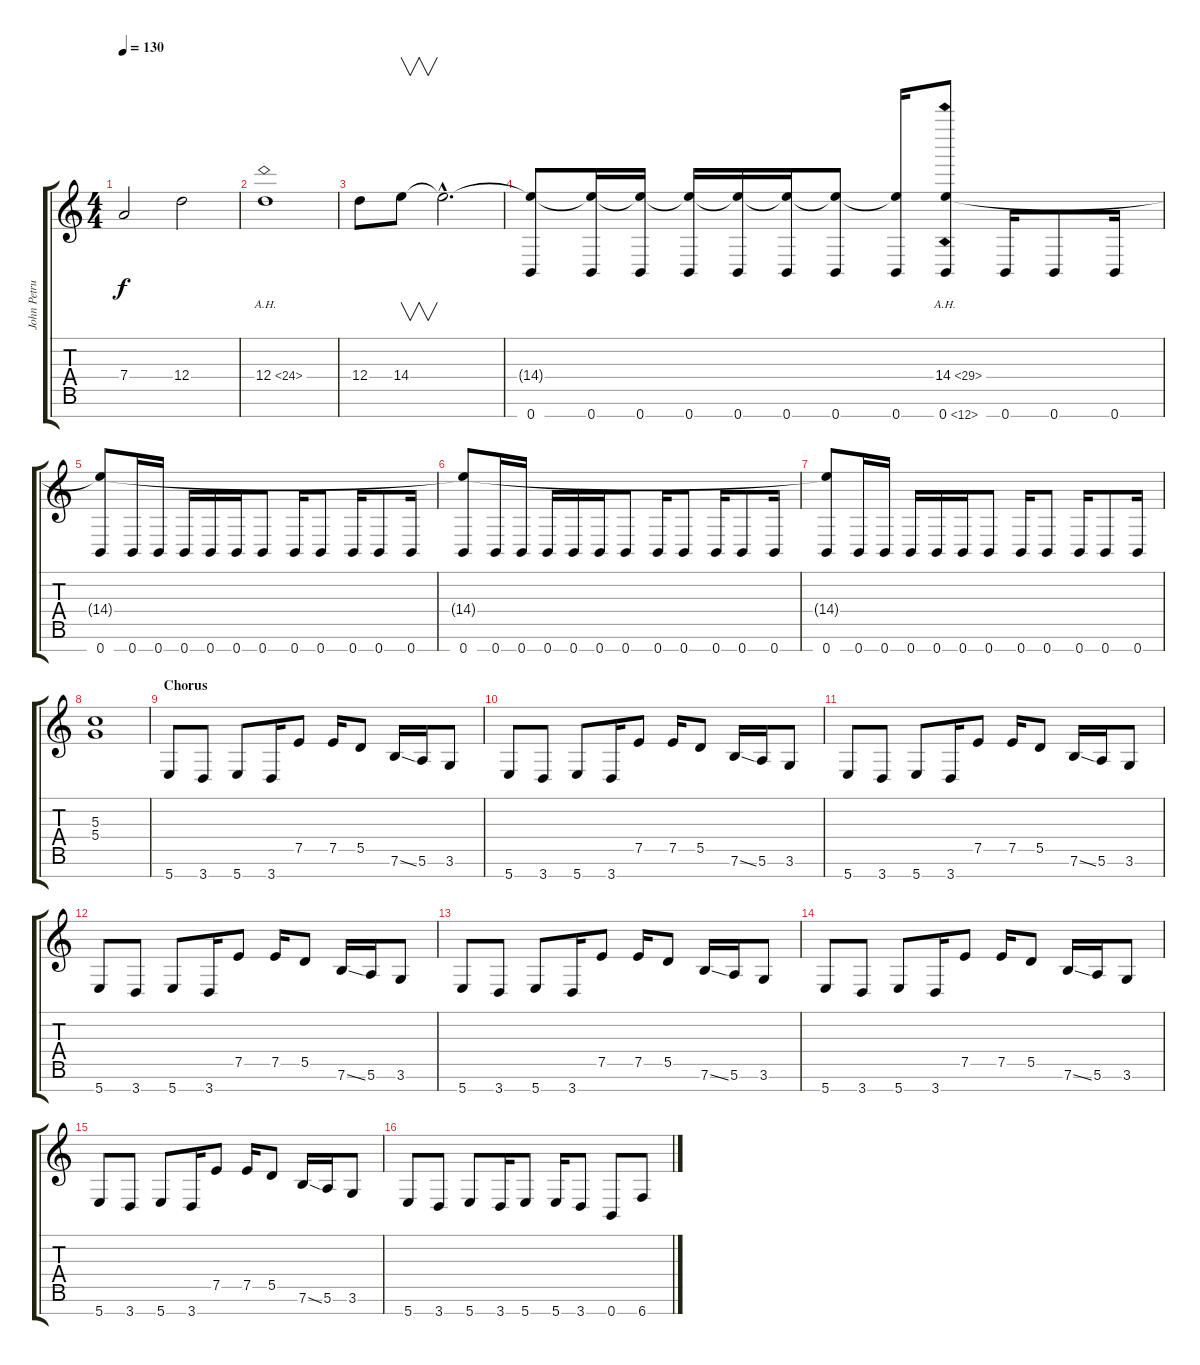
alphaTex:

\track ("John Petrucci" "John Petru") {instrument distortionguitar}
\staff {score tabs}
\tuning (E4 B3 G3 D3 A2 E2 B1) {hide}
\ts (4 4)
\tempo 130
\clef g2
\ks c
7.4.2{dy f} 12.4.2 |
12.4{ah 12}.1 |
12.4.8 14.4.8{v} 14.4{hac t}.2{d} |
(14.4{t} 0.7).8 (14.4{t} 0.7).16 (14.4{t} 0.7).16 (14.4{t} 0.7).16 (14.4{t} 0.7).16 (14.4{t} 0.7).16 (14.4{t} 0.7).8 (14.4{t} 0.7).16 (14.4{ah 15} 0.7{ah 12}).8 0.7.16 0.7.8 0.7.16 |
(14.4{t} 0.7).8 0.7.16 0.7.16 0.7.16 0.7.16 0.7.16 0.7.8 0.7.16 0.7.8 0.7.16 0.7.8 0.7.16 |
(14.4{t} 0.7).8 0.7.16 0.7.16 0.7.16 0.7.16 0.7.16 0.7.8 0.7.16 0.7.8 0.7.16 0.7.8 0.7.16 |
(14.4{t} 0.7).8 0.7.16 0.7.16 0.7.16 0.7.16 0.7.16 0.7.8 0.7.16 0.7.8 0.7.16 0.7.8 0.7.16 |
(5.3 5.4).1 |
\section ("" "Chorus")
5.7.8 3.7.8 5.7.8 3.7.16 7.5.8 7.5.16 5.5.8 7.6{ss}.16 5.6.16 3.6.8 |
5.7.8 3.7.8 5.7.8 3.7.16 7.5.8 7.5.16 5.5.8 7.6{ss}.16 5.6.16 3.6.8 |
5.7.8 3.7.8 5.7.8 3.7.16 7.5.8 7.5.16 5.5.8 7.6{ss}.16 5.6.16 3.6.8 |
5.7.8 3.7.8 5.7.8 3.7.16 7.5.8 7.5.16 5.5.8 7.6{ss}.16 5.6.16 3.6.8 |
5.7.8 3.7.8 5.7.8 3.7.16 7.5.8 7.5.16 5.5.8 7.6{ss}.16 5.6.16 3.6.8 |
5.7.8 3.7.8 5.7.8 3.7.16 7.5.8 7.5.16 5.5.8 7.6{ss}.16 5.6.16 3.6.8 |
5.7.8 3.7.8 5.7.8 3.7.16 7.5.8 7.5.16 5.5.8 7.6{ss}.16 5.6.16 3.6.8 |
5.7.8 3.7.8 5.7.8 3.7.16 5.7.8 5.7.16 3.7.8 0.7.8 6.7.8
